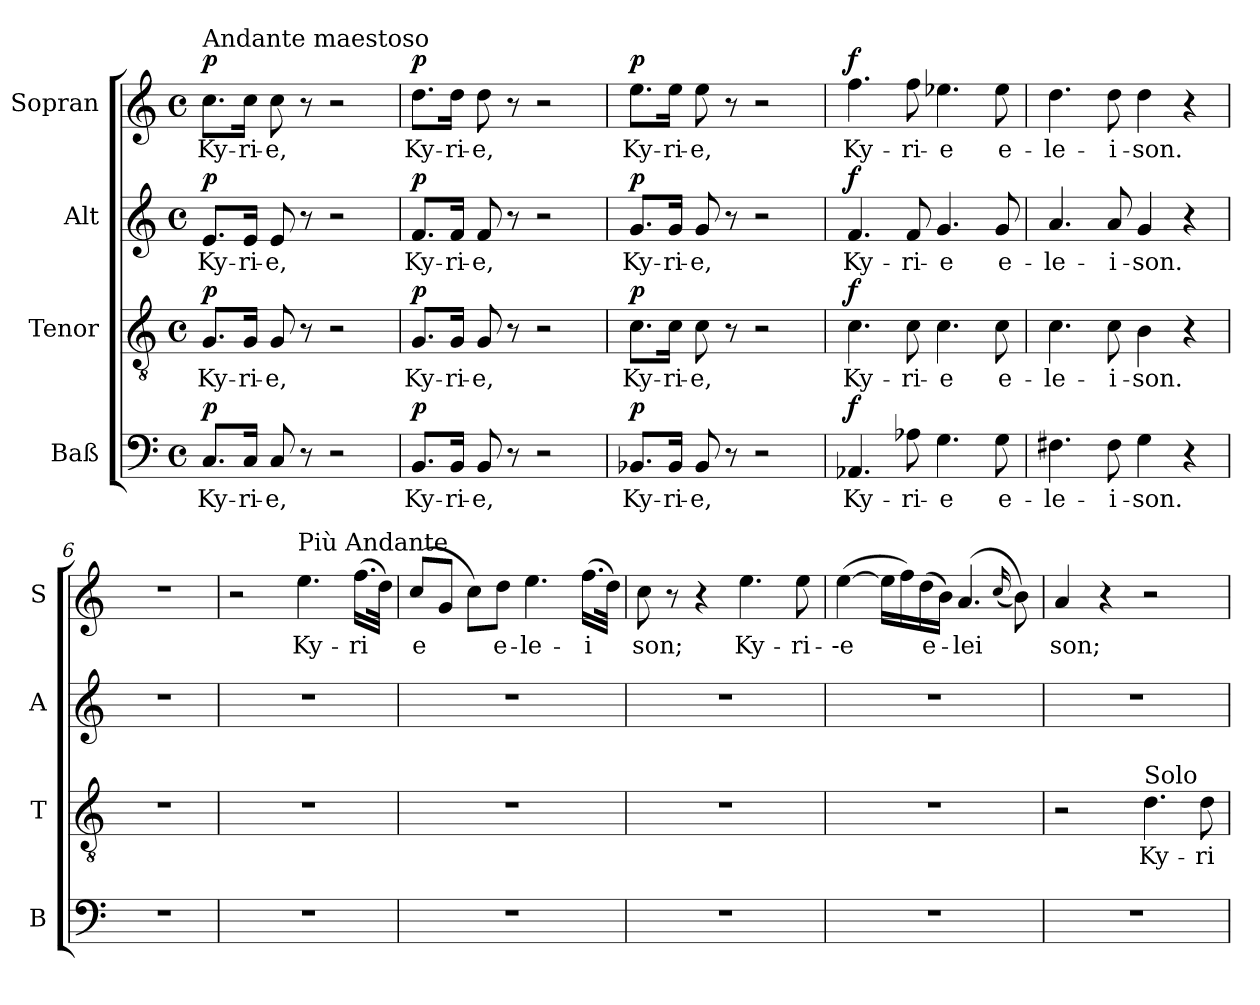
**kern	**text	**dynam	**kern	**text	**dynam	**kern	**text	**dynam	**kern	**text	**dynam
*part4	*part4	*part4	*part3	*part3	*part3	*part2	*part2	*part2	*part1	*part1	*part1
*staff4	*staff4	*staff4	*staff3	*staff3	*staff3	*staff2	*staff2	*staff2	*staff1	*staff1	*staff1
*I"Baß	*	*	*I"Tenor	*	*	*I"Alt	*	*	*I"Sopran	*	*
*I'B	*	*	*I'T	*	*	*I'A	*	*	*I'S	*	*
*stria5	*	*	*stria5	*	*	*stria5	*	*	*stria5	*	*
*clefF4	*	*	*clefGv2	*	*	*clefG2	*	*	*clefG2	*	*
*k[]	*	*	*k[]	*	*	*k[]	*	*	*k[]	*	*
*M4/4	*	*	*M4/4	*	*	*M4/4	*	*	*M4/4	*	*
*met(c)	*	*	*met(c)	*	*	*met(c)	*	*	*met(c)	*	*
*MM40	*	*	*MM40	*	*	*MM40	*	*	*MM40	*	*
=1	=1	=1	=1	=1	=1	=1	=1	=1	=1	=1	=1
!	!	!	!	!	!	!	!	!	!LO:TX:a:t=Andante maestoso	!	!
!	!LO:LY:b	!LO:DY:a	!	!LO:LY:b	!LO:DY:a	!	!LO:LY:b	!LO:DY:a	!	!LO:LY:b	!LO:DY:a
8.CL	Ky-	p	8.GL	Ky-	p	8.eL	Ky-	p	8.ccL	Ky-	p
!	!LO:LY:b	!	!	!LO:LY:b	!	!	!LO:LY:b	!	!	!LO:LY:b	!
16CJk	-ri-	.	16GJk	-ri-	.	16eJk	-ri-	.	16ccJk	-ri-	.
!	!LO:LY:b	!	!	!LO:LY:b	!	!	!LO:LY:b	!	!	!LO:LY:b	!
8C	-e,	.	8G	-e,	.	8e	-e,	.	8cc	-e,	.
8r	.	.	8r	.	.	8r	.	.	8r	.	.
2r	.	.	2r	.	.	2r	.	.	2r	.	.
=2	=2	=2	=2	=2	=2	=2	=2	=2	=2	=2	=2
!	!LO:LY:b	!LO:DY:a	!	!LO:LY:b	!LO:DY:a	!	!LO:LY:b	!LO:DY:a	!	!LO:LY:b	!LO:DY:a
8.BBL	Ky-	p	8.GL	Ky-	p	8.fL	Ky-	p	8.ddL	Ky-	p
!	!LO:LY:b	!	!	!LO:LY:b	!	!	!LO:LY:b	!	!	!LO:LY:b	!
16BBJk	-ri-	.	16GJk	-ri-	.	16fJk	-ri-	.	16ddJk	-ri-	.
!	!LO:LY:b	!	!	!LO:LY:b	!	!	!LO:LY:b	!	!	!LO:LY:b	!
8BB	-e,	.	8G	-e,	.	8f	-e,	.	8dd	-e,	.
8r	.	.	8r	.	.	8r	.	.	8r	.	.
2r	.	.	2r	.	.	2r	.	.	2r	.	.
=3	=3	=3	=3	=3	=3	=3	=3	=3	=3	=3	=3
!	!LO:LY:b	!LO:DY:a	!	!LO:LY:b	!LO:DY:a	!	!LO:LY:b	!LO:DY:a	!	!LO:LY:b	!LO:DY:a
8.BB-XL	Ky-	p	8.cL	Ky-	p	8.gL	Ky-	p	8.eeL	Ky-	p
!	!LO:LY:b	!	!	!LO:LY:b	!	!	!LO:LY:b	!	!	!LO:LY:b	!
16BB-Jk	-ri-	.	16cJk	-ri-	.	16gJk	-ri-	.	16eeJk	-ri-	.
!	!LO:LY:b	!	!	!LO:LY:b	!	!	!LO:LY:b	!	!	!LO:LY:b	!
8BB-	-e,	.	8c	-e,	.	8g	-e,	.	8ee	-e,	.
8r	.	.	8r	.	.	8r	.	.	8r	.	.
2r	.	.	2r	.	.	2r	.	.	2r	.	.
=4	=4	=4	=4	=4	=4	=4	=4	=4	=4	=4	=4
!	!LO:LY:b	!LO:DY:a	!	!LO:LY:b	!LO:DY:a	!	!LO:LY:b	!LO:DY:a	!	!LO:LY:b	!LO:DY:a
4.AA-X	Ky-	f	4.c	Ky-	f	4.f	Ky-	f	4.ff	Ky-	f
!	!LO:LY:b	!	!	!LO:LY:b	!	!	!LO:LY:b	!	!	!LO:LY:b	!
8A-X	-ri-	.	8c	-ri-	.	8f	-ri-	.	8ff	-ri-	.
!	!LO:LY:b	!	!	!LO:LY:b	!	!	!LO:LY:b	!	!	!LO:LY:b	!
4.G	-e	.	4.c	-e	.	4.g	-e	.	4.ee-X	-e	.
!	!LO:LY:b	!	!	!LO:LY:b	!	!	!LO:LY:b	!	!	!LO:LY:b	!
8G	e-	.	8c	e-	.	8g	e-	.	8ee-	e-	.
=5	=5	=5	=5	=5	=5	=5	=5	=5	=5	=5	=5
!	!LO:LY:b	!	!	!LO:LY:b	!	!	!LO:LY:b	!	!	!LO:LY:b	!
4.F#X	-le-	.	4.c	-le-	.	4.a	-le-	.	4.dd	-le-	.
!	!LO:LY:b	!	!	!LO:LY:b	!	!	!LO:LY:b	!	!	!LO:LY:b	!
8F#	-i-	.	8c	-i-	.	8a	-i-	.	8dd	-i-	.
!	!LO:LY:b	!	!	!LO:LY:b	!	!	!LO:LY:b	!	!	!LO:LY:b	!
4G	-son.	.	4B	-son.	.	4g	-son.	.	4dd	-son.	.
4r	.	.	4r	.	.	4r	.	.	4r	.	.
!!LO:LB:g=z
=6	=6	=6	=6	=6	=6	=6	=6	=6	=6	=6	=6
1r	.	.	1r	.	.	1r	.	.	1r	.	.
=7	=7	=7	=7	=7	=7	=7	=7	=7	=7	=7	=7
1r	.	.	1r	.	.	1r	.	.	2r	.	.
!	!	!	!	!	!	!	!	!	!LO:TX:a:t=Più Andante	!	!
!	!	!	!	!	!	!	!	!	!	!LO:LY:b	!
.	.	.	.	.	.	.	.	.	4.ee	Ky-	.
!	!	!	!	!	!	!	!	!	!	!LO:LY:b	!
.	.	.	.	.	.	.	.	.	(>16.ffLL	-ri	.
.	.	.	.	.	.	.	.	.	32ddJJk)	.	.
=8	=8	=8	=8	=8	=8	=8	=8	=8	=8	=8	=8
!	!	!	!	!	!	!	!	!	!	!LO:LY:b	!
1r	.	.	1r	.	.	1r	.	.	(<8ccL	e	.
.	.	.	.	.	.	.	.	.	8gJ	.	.
.	.	.	.	.	.	.	.	.	8ccL)	.	.
!	!	!	!	!	!	!	!	!	!	!LO:LY:b	!
.	.	.	.	.	.	.	.	.	8ddJ	e-	.
!	!	!	!	!	!	!	!	!	!	!LO:LY:b	!
.	.	.	.	.	.	.	.	.	4.ee	-le-	.
!	!	!	!	!	!	!	!	!	!	!LO:LY:b	!
.	.	.	.	.	.	.	.	.	(>16.ffLL	-i	.
.	.	.	.	.	.	.	.	.	32ddJJk)	.	.
=9	=9	=9	=9	=9	=9	=9	=9	=9	=9	=9	=9
!	!	!	!	!	!	!	!	!	!	!LO:LY:b	!
1r	.	.	1r	.	.	1r	.	.	8cc	son;	.
.	.	.	.	.	.	.	.	.	8r	.	.
.	.	.	.	.	.	.	.	.	4r	.	.
!	!	!	!	!	!	!	!	!	!	!LO:LY:b	!
.	.	.	.	.	.	.	.	.	4.ee	Ky-	.
!	!	!	!	!	!	!	!	!	!	!LO:LY:b	!
.	.	.	.	.	.	.	.	.	8ee	-ri-	.
=10	=10	=10	=10	=10	=10	=10	=10	=10	=10	=10	=10
!	!	!	!	!	!	!	!	!	!	!LO:LY:b	!
1r	.	.	1r	.	.	1r	.	.	(>[4ee	--e	.
.	.	.	.	.	.	.	.	.	16eeLL]	.	.
.	.	.	.	.	.	.	.	.	16ff)	.	.
!	!	!	!	!	!	!	!	!	!	!LO:LY:b	!
.	.	.	.	.	.	.	.	.	(>16dd	e-	.
.	.	.	.	.	.	.	.	.	16bJJ)	.	.
!	!	!	!	!	!	!	!	!	!	!LO:LY:b	!
.	.	.	.	.	.	.	.	.	(>4.a	-lei	.
.	.	.	.	.	.	.	.	.	(16qqcc/	.	.
.	.	.	.	.	.	.	.	.	(8b))	.	.
=11	=11	=11	=11	=11	=11	=11	=11	=11	=11	=11	=11
!	!	!	!	!	!	!	!	!	!	!LO:LY:b	!
1r	.	.	2r	.	.	1r	.	.	4a	son;	.
.	.	.	.	.	.	.	.	.	4r	.	.
!	!	!	!LO:TX:a:t=Solo	!	!	!	!	!	!	!	!
!	!	!	!	!LO:LY:b	!	!	!	!	!	!	!
.	.	.	4.d	Ky-	.	.	.	.	2r	.	.
!	!	!	!	!LO:LY:b	!	!	!	!	!	!	!
.	.	.	8d	-ri-	.	.	.	.	.	.	.
=	=	=	=	=	=	=	=	=	=	=	=
*-	*-	*-	*-	*-	*-	*-	*-	*-	*-	*-	*-
